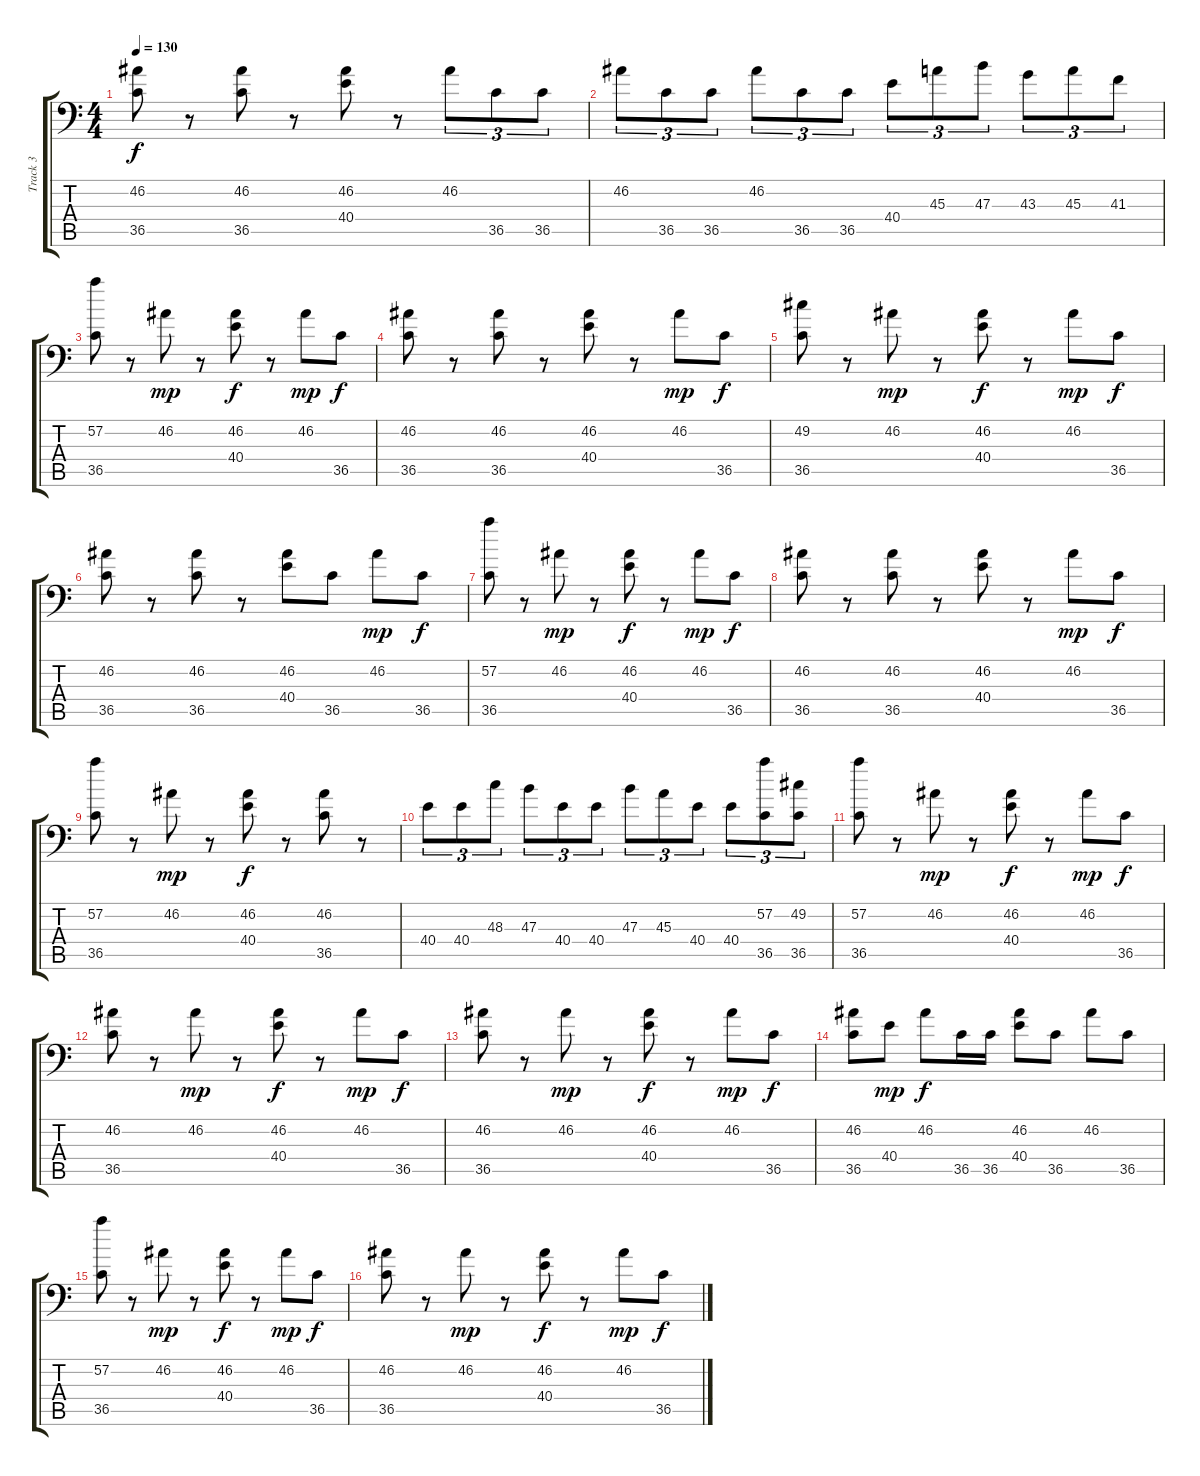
\track ("Track 3" "Track 3") {instrument acousticgrandpiano}
\staff {score tabs}
\tuning (C-1 C-1 C-1 C-1 C-1 C-1) {hide}
\ts (4 4)
\tempo 130
\clef f4
\ks c
(46.2 36.5).8{dy f} r.8 (46.2 36.5).8 r.8 (46.2 40.4).8 r.8 46.2.8{tu (3 2)} 36.5.8{tu (3 2)} 36.5.8{tu (3 2)} |
46.2.8{tu (3 2)} 36.5.8{tu (3 2)} 36.5.8{tu (3 2)} 46.2.8{tu (3 2)} 36.5.8{tu (3 2)} 36.5.8{tu (3 2)} 40.4.8{tu (3 2)} 45.3.8{tu (3 2)} 47.3.8{tu (3 2)} 43.3.8{tu (3 2)} 45.3.8{tu (3 2)} 41.3.8{tu (3 2)} |
(57.2 36.5).8 r.8 46.2.8{dy mp} r.8 (46.2 40.4).8{dy f} r.8 46.2.8{dy mp} 36.5.8{dy f} |
(46.2 36.5).8 r.8 (46.2 36.5).8 r.8 (46.2 40.4).8 r.8 46.2.8{dy mp} 36.5.8{dy f} |
(49.2 36.5).8 r.8 46.2.8{dy mp} r.8 (46.2 40.4).8{dy f} r.8 46.2.8{dy mp} 36.5.8{dy f} |
(46.2 36.5).8 r.8 (46.2 36.5).8 r.8 (46.2 40.4).8 36.5.8 46.2.8{dy mp} 36.5.8{dy f} |
(57.2 36.5).8 r.8 46.2.8{dy mp} r.8 (46.2 40.4).8{dy f} r.8 46.2.8{dy mp} 36.5.8{dy f} |
(46.2 36.5).8 r.8 (46.2 36.5).8 r.8 (46.2 40.4).8 r.8 46.2.8{dy mp} 36.5.8{dy f} |
(57.2 36.5).8 r.8 46.2.8{dy mp} r.8 (46.2 40.4).8{dy f} r.8 (46.2 36.5).8 r.8 |
40.4.8{tu (3 2)} 40.4.8{tu (3 2)} 48.3.8{tu (3 2)} 47.3.8{tu (3 2)} 40.4.8{tu (3 2)} 40.4.8{tu (3 2)} 47.3.8{tu (3 2)} 45.3.8{tu (3 2)} 40.4.8{tu (3 2)} 40.4.8{tu (3 2)} (57.2 36.5).8{tu (3 2)} (49.2 36.5).8{tu (3 2)} |
(57.2 36.5).8 r.8 46.2.8{dy mp} r.8 (46.2 40.4).8{dy f} r.8 46.2.8{dy mp} 36.5.8{dy f} |
(46.2 36.5).8 r.8 46.2.8{dy mp} r.8 (46.2 40.4).8{dy f} r.8 46.2.8{dy mp} 36.5.8{dy f} |
(46.2 36.5).8 r.8 46.2.8{dy mp} r.8 (46.2 40.4).8{dy f} r.8 46.2.8{dy mp} 36.5.8{dy f} |
(46.2 36.5).8 40.4.8{dy mp} 46.2.8{dy f} 36.5.16 36.5.16 (46.2 40.4).8 36.5.8 46.2.8 36.5.8 |
(57.2 36.5).8 r.8 46.2.8{dy mp} r.8 (46.2 40.4).8{dy f} r.8 46.2.8{dy mp} 36.5.8{dy f} |
(46.2 36.5).8 r.8 46.2.8{dy mp} r.8 (46.2 40.4).8{dy f} r.8 46.2.8{dy mp} 36.5.8{dy f}
